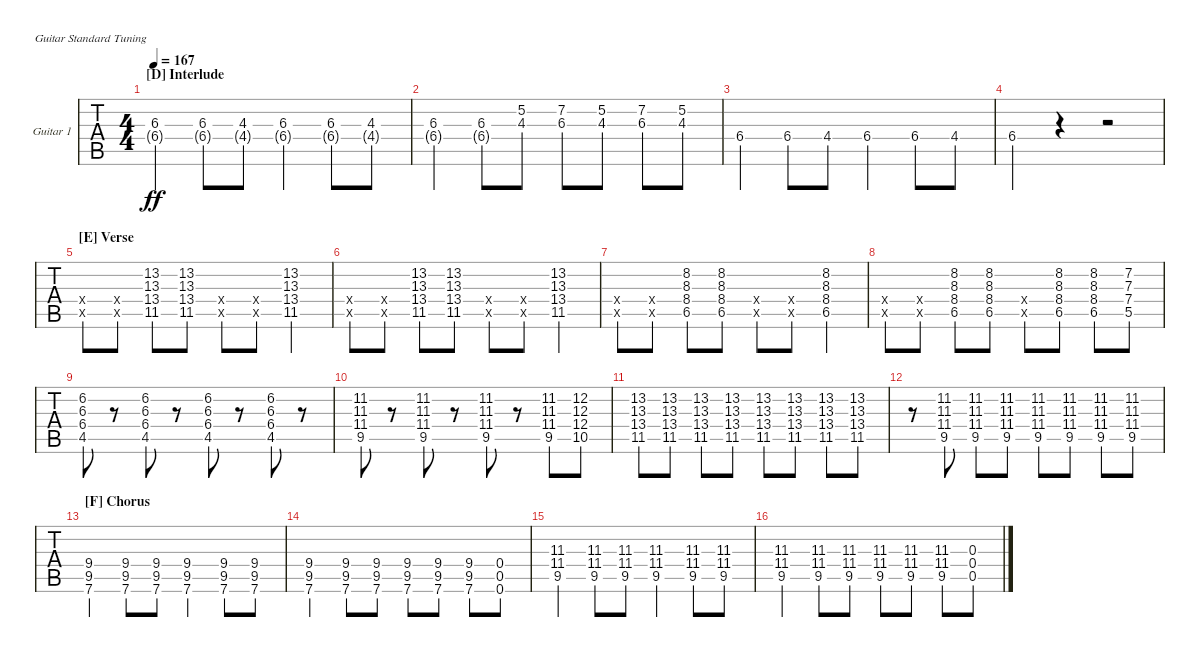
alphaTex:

\defaultSystemsLayout 4
\bracketExtendMode groupsimilarinstruments
\firstSystemTrackNameOrientation horizontal
\otherSystemsTrackNameOrientation horizontal
\track ("Ray Toro" "Guitar 1") {instrument overdrivenguitar}
\staff {tabs}
\tuning (E4 B3 G3 D3 A2 E2)
\ts (4 4)
\section ("D" "Interlude")
\tempo 167
\clef g2
\ks abminor
(6.4{g} 6.3).4{dy ff} (6.3 6.4{g}).8 (4.4{g} 4.3).8 (6.3 6.4{g}).4 (6.4{g} 6.3).8 (4.4{g} 4.3).8 |
(6.3 6.4{g}).4 (6.4{g} 6.3).8 (4.3 5.2).8 (7.2 6.3).8 (5.2 4.3).8 (7.2 6.3).8 (5.2 4.3).8 |
6.4.4 6.4.8 4.4.8 6.4.4 6.4.8 4.4.8 |
6.4.4 r.4 r.2 |
\section ("E" "Verse")
(11.5{x} 13.4{x}).8 (11.5{x} 13.4{x}).8 (11.5 13.4 13.3 13.2).8 (11.5 13.4 13.3 13.2).8 (11.5{x} 13.4{x}).8 (11.5{x} 13.4{x}).8 (11.5 13.4 13.3 13.2).4 |
(11.5{x} 13.4{x}).8 (11.5{x} 13.4{x}).8 (11.5 13.4 13.3 13.2).8 (11.5 13.4 13.3 13.2).8 (11.5{x} 13.4{x}).8 (11.5{x} 13.4{x}).8 (11.5 13.4 13.3 13.2).4 |
(6.5{x} 8.4{x}).8 (6.5{x} 8.4{x}).8 (6.5 8.4 8.3 8.2).8 (6.5 8.4 8.3 8.2).8 (6.5{x} 8.4{x}).8 (6.5{x} 8.4{x}).8 (6.5 8.4 8.3 8.2).4 |
(6.5{x} 8.4{x}).8 (6.5{x} 8.4{x}).8 (6.5 8.4 8.3 8.2).8 (6.5 8.4 8.3 8.2).8 (6.5{x} 8.4{x}).8 (6.5 8.4 8.3 8.2).8 (6.5 8.2 8.3 8.4).8 (5.5 7.4 7.3 7.2).8 |
(4.5 6.4 6.3 6.2).8 r.8 (4.5 6.4 6.3 6.2).8 r.8 (4.5 6.4 6.3 6.2).8 r.8 (4.5 6.4 6.3 6.2).8 r.8 |
(9.5 11.4 11.3 11.2).8 r.8 (9.5 11.4 11.3 11.2).8 r.8 (9.5 11.4 11.3 11.2).8 r.8 (9.5 11.4 11.3 11.2).8 (10.5 12.4 12.3 12.2).8 |
(13.2 13.3 13.4 11.5).8 (13.2 13.3 13.4 11.5).8 (13.2 13.3 13.4 11.5).8 (13.2 13.3 13.4 11.5).8 (13.2 13.3 13.4 11.5).8 (13.2 13.3 13.4 11.5).8 (13.2 13.3 13.4 11.5).8 (13.2 13.3 13.4 11.5).8 |
r.8 (9.5 11.4 11.3 11.2).8 (9.5 11.4 11.3 11.2).8 (9.5 11.4 11.3 11.2).8 (9.5 11.4 11.3 11.2).8 (9.5 11.4 11.3 11.2).8 (9.5 11.4 11.3 11.2).8 (9.5 11.4 11.3 11.2).8 |
\section ("F" "Chorus")
(7.6 9.5 9.4).4 (7.6 9.5 9.4).8 (9.4 9.5 7.6).8 (7.6 9.5 9.4).4 (7.6 9.5 9.4).8 (9.4 9.5 7.6).8 |
(7.6 9.5 9.4).4 (7.6 9.5 9.4).8 (9.4 9.5 7.6).8 (7.6 9.5 9.4).8 (9.4 9.5 7.6).8 (7.6 9.5 9.4).8 (0.4 0.5 0.6).8 |
(9.5 11.4 11.3).4 (11.3 11.4 9.5).8 (11.3 11.4 9.5).8 (11.3 11.4 9.5).4 (11.3 11.4 9.5).8 (11.3 11.4 9.5).8 |
(11.3 11.4 9.5).4 (11.3 11.4 9.5).8 (11.3 11.4 9.5).8 (11.3 11.4 9.5).8 (11.3 11.4 9.5).8 (11.3 11.4 9.5).8 (0.5 0.4 0.3).8
